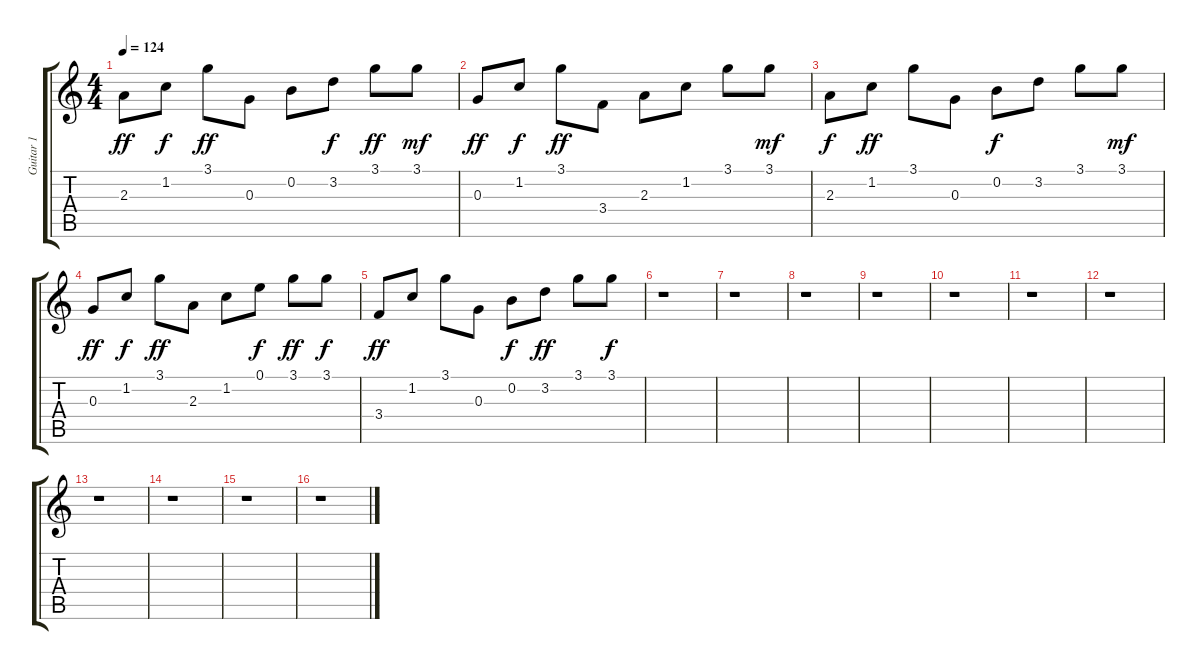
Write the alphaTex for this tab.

\track ("Guitar 1" "Guitar 1") {instrument electricguitarmuted}
\staff {score tabs}
\tuning (E4 B3 G3 D3 A2 E2) {hide}
\ts (4 4)
\tempo 124
\clef g2
\ks c
2.3.8{dy ff} 1.2.8{dy f} 3.1.8{dy ff} 0.3.8 0.2.8 3.2.8{dy f} 3.1.8{dy ff} 3.1.8{dy mf} |
0.3.8{dy ff} 1.2.8{dy f} 3.1.8{dy ff} 3.4.8 2.3.8 1.2.8 3.1.8 3.1.8{dy mf} |
2.3.8{dy f} 1.2.8{dy ff} 3.1.8 0.3.8 0.2.8{dy f} 3.2.8 3.1.8 3.1.8{dy mf} |
0.3.8{dy ff} 1.2.8{dy f} 3.1.8{dy ff} 2.3.8 1.2.8 0.1.8{dy f} 3.1.8{dy ff} 3.1.8{dy f} |
3.4.8{dy ff} 1.2.8 3.1.8 0.3.8 0.2.8{dy f} 3.2.8{dy ff} 3.1.8 3.1.8{dy f} |
r.1 |
r.1 |
r.1 |
r.1 |
r.1 |
r.1 |
r.1 |
r.1 |
r.1 |
r.1 |
r.1
